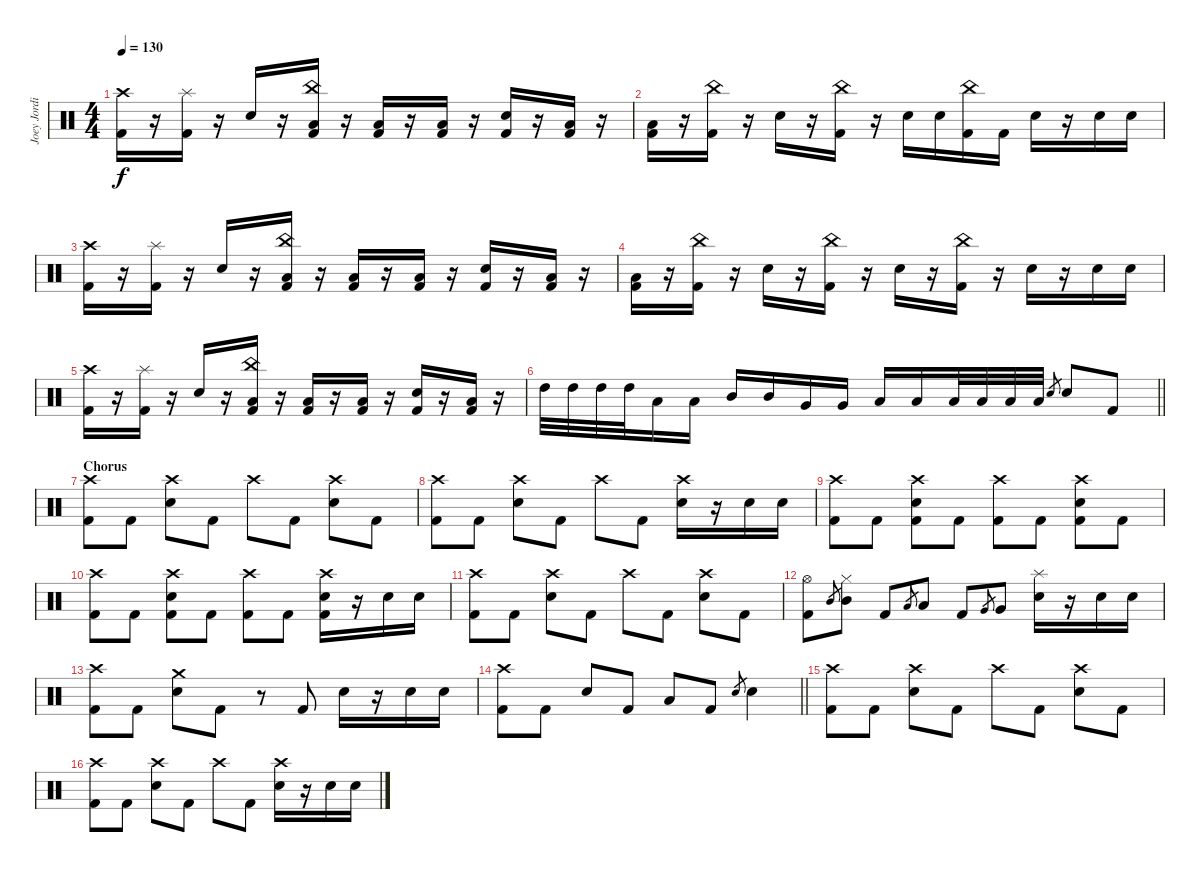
\track ("Joey Jordison" "Joey Jordi") {instrument percussion}
\staff {score}
\articulation defaults
\ts (4 4)
\tempo 130
\clef neutral
\ks c
("Crash high (hit)" "Kick (hit) 2").16{dy f} r.16 ("Splash (hit)" "Kick (hit) 2").16 r.16 "Snare (hit) 2".16 r.16 ("China (hit)" "Low Floor Tom (hit)" "Kick (hit) 2").16 r.16 ("Low Floor Tom (hit)" "Kick (hit) 2").16 r.16 ("Low Floor Tom (hit)" "Kick (hit) 2").16 r.16 ("Snare (hit) 2" "Kick (hit) 2").16 r.16 ("Low Floor Tom (hit)" "Kick (hit) 2").16 r.16 |
("Low Floor Tom (hit)" "Kick (hit) 2").16 r.16 ("China (hit)" "Kick (hit) 2").16 r.16 "Snare (hit) 2".16 r.16 ("China (hit)" "Kick (hit) 2").16 r.16 "Snare (hit) 2".16 "Snare (hit) 2".16 ("China (hit)" "Kick (hit) 2").16 "Kick (hit) 2".16 "Snare (hit) 2".16 r.16 "Snare (hit) 2".16 "Snare (hit) 2".16 |
("Crash high (hit)" "Kick (hit) 2").16 r.16 ("Splash (hit)" "Kick (hit) 2").16 r.16 "Snare (hit) 2".16 r.16 ("China (hit)" "Low Floor Tom (hit)" "Kick (hit) 2").16 r.16 ("Low Floor Tom (hit)" "Kick (hit) 2").16 r.16 ("Low Floor Tom (hit)" "Kick (hit) 2").16 r.16 ("Snare (hit) 2" "Kick (hit) 2").16 r.16 ("Low Floor Tom (hit)" "Kick (hit) 2").16 r.16 |
("Low Floor Tom (hit)" "Kick (hit) 2").16 r.16 ("China (hit)" "Kick (hit) 2").16 r.16 "Snare (hit) 2".16 r.16 ("China (hit)" "Kick (hit) 2").16 r.16 "Snare (hit) 2".16 r.16 ("China (hit)" "Kick (hit) 2").16 r.16 "Snare (hit) 2".16 r.16 "Snare (hit) 2".16 "Snare (hit) 2".16 |
("Crash high (hit)" "Kick (hit) 2").16 r.16 ("Splash (hit)" "Kick (hit) 2").16 r.16 "Snare (hit) 2".16 r.16 ("China (hit)" "Low Floor Tom (hit)" "Kick (hit) 2").16 r.16 ("Low Floor Tom (hit)" "Kick (hit) 2").16 r.16 ("Low Floor Tom (hit)" "Kick (hit) 2").16 r.16 ("Snare (hit) 2" "Kick (hit) 2").16 r.16 ("Low Floor Tom (hit)" "Kick (hit) 2").16 r.16 |
\barLineRight lightlight "High Tom (hit)".32 "High Tom (hit)".32 "High Tom (hit)".32 "High Tom (hit)".32 "Low Tom (hit)".16 "Low Tom (hit)".16 "Mid Tom (hit)".16 "Mid Tom (hit)".16 "Very Low Tom (hit)".16 "Very Low Tom (hit)".16 "Low Tom (hit)".16 "Low Tom (hit)".16 "Low Floor Tom (hit)".32 "Low Floor Tom (hit)".32 "Low Floor Tom (hit)".32 "Low Floor Tom (hit)".32 "Snare (hit) 2".8{gr} "Snare (hit) 2".8 "Kick (hit) 2".8
|
\section ("" "Chorus")
("Crash high (hit)" "Kick (hit) 2").8 "Kick (hit) 2".8 ("Crash high (hit)" "Snare (hit) 2").8 "Kick (hit) 2".8 "Crash high (hit)".8 "Kick (hit) 2".8 ("Crash high (hit)" "Snare (hit) 2").8 "Kick (hit) 2".8 |
("Crash high (hit)" "Kick (hit) 2").8 "Kick (hit) 2".8 ("Crash high (hit)" "Snare (hit) 2").8 "Kick (hit) 2".8 "Crash high (hit)".8 "Kick (hit) 2".8 ("Crash high (hit)" "Snare (hit) 2").16 r.16 "Snare (hit) 2".16 "Snare (hit) 2".16 |
("Crash high (hit)" "Kick (hit) 2").8 "Kick (hit) 2".8 ("Crash high (hit)" "Snare (hit) 2" "Kick (hit) 2").8 "Kick (hit) 2".8 ("Crash high (hit)" "Kick (hit) 2").8 "Kick (hit) 2".8 ("Crash high (hit)" "Snare (hit) 2" "Kick (hit) 2").8 "Kick (hit) 2".8 |
("Crash high (hit)" "Kick (hit) 2").8 "Kick (hit) 2".8 ("Crash high (hit)" "Snare (hit) 2" "Kick (hit) 2").8 "Kick (hit) 2".8 ("Crash high (hit)" "Kick (hit) 2").8 "Kick (hit) 2".8 ("Crash high (hit)" "Snare (hit) 2" "Kick (hit) 2").16 r.16 "Snare (hit) 2".16 "Snare (hit) 2".16 |
("Crash high (hit)" "Kick (hit) 2").8 "Kick (hit) 2".8 ("Crash high (hit)" "Snare (hit) 2").8 "Kick (hit) 2".8 "Crash high (hit)".8 "Kick (hit) 2".8 ("Crash high (hit)" "Snare (hit) 2").8 "Kick (hit) 2".8 |
("Hi-Hat (open)" "Kick (hit) 2").8 "Mid Tom (hit)".8{gr} ("Hi-Hat (closed)" "Mid Tom (hit)").8 "Kick (hit) 2".8 "Low Tom (hit)".8{gr} "Low Tom (hit)".8 "Kick (hit) 2".8 "Very Low Tom (hit)".8{gr} "Very Low Tom (hit)".8 ("Splash (hit)" "Snare (hit) 2").16 r.16 "Snare (hit) 2".16 "Snare (hit) 2".16 |
("Crash high (hit)" "Kick (hit) 2").8 "Kick (hit) 2".8 ("Crash medium (hit)" "Snare (hit) 2").8 "Kick (hit) 2".8 r.8 "Kick (hit) 2".8 "Snare (hit) 2".16 r.16 "Snare (hit) 2".16 "Snare (hit) 2".16 |
\barLineRight lightlight
("Crash high (hit)" "Kick (hit) 2").8 "Kick (hit) 2".8 "Snare (hit) 2".8 "Kick (hit) 2".8 "Low Floor Tom (hit)".8 "Kick (hit) 2".8 "Snare (hit) 2".8{gr} "Snare (hit) 2".4 |
("Crash high (hit)" "Kick (hit) 2").8 "Kick (hit) 2".8 ("Crash high (hit)" "Snare (hit) 2").8 "Kick (hit) 2".8 "Crash high (hit)".8 "Kick (hit) 2".8 ("Crash high (hit)" "Snare (hit) 2").8 "Kick (hit) 2".8 |
("Crash high (hit)" "Kick (hit) 2").8 "Kick (hit) 2".8 ("Crash high (hit)" "Snare (hit) 2").8 "Kick (hit) 2".8 "Crash high (hit)".8 "Kick (hit) 2".8 ("Crash high (hit)" "Snare (hit) 2").16 r.16 "Snare (hit) 2".16 "Snare (hit) 2".16
